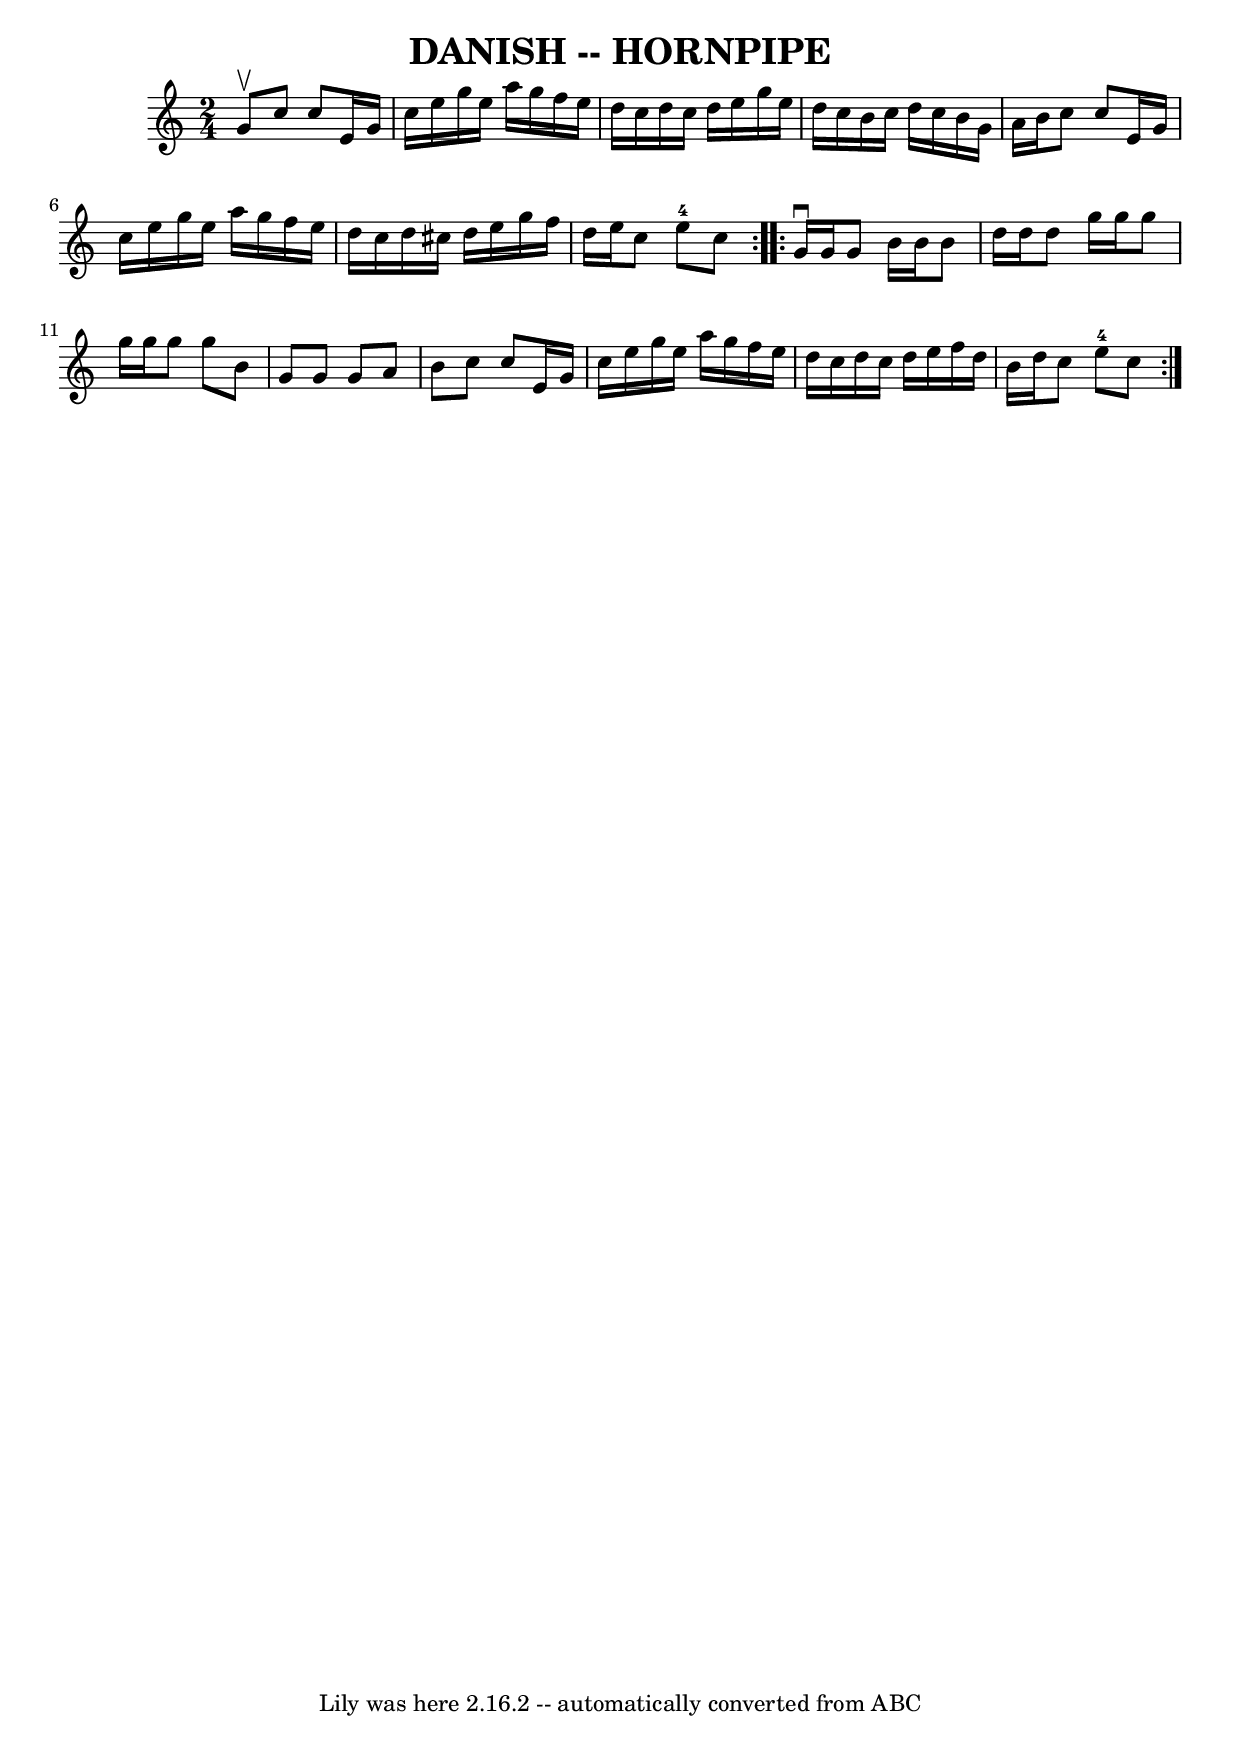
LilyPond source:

\version "2.7.40"
\include "Mammoth.ily"
\header {
	%% book = "Ryan's Mammoth Collection of Fiddle Tunes"
	crossRefNumber = "1"
	footnotes = ""
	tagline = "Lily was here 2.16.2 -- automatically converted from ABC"
	title = "DANISH -- HORNPIPE"
}
voicedefault =  {


\repeat volta 2 {
\time 2/4 
\key c \major g'8^\upbow       |
 c''8 c''8 e'16    
g'16 c''16 e''16    |
 g''16 e''16 a''16 g''16 f''16  
 e''16 d''16 c''16    |
 d''16 c''16 d''16 e''16    
g''16 e''16 d''16 c''16    |
 b'16 c''16 d''16 c''16  
 b'16 g'16 a'16 b'16    |
     |
 c''8 c''8 e'16  
 g'16 c''16 e''16    |
 g''16 e''16 a''16 g''16    
f''16 e''16 d''16 c''16    |
 d''16 cis''16 d''16    
e''16 g''16 f''16 d''16 e''16    |
 c''8 e''8-4   
c''8    }     \repeat volta 2 { g'16^\downbow g'16        |
 g'8   
 b'16 b'16 b'8 d''16 d''16    |
 d''8 g''16 g''16    
g''8 g''16 g''16    |
 g''8 g''8 b'8 g'8    |
   
g'8 g'8 a'8 b'8    |
     |
 c''8 c''8 e'16    
g'16 c''16 e''16    |
 g''16 e''16 a''16 g''16 f''16  
 e''16 d''16 c''16    |
 d''16 c''16 d''16 e''16    
f''16 d''16 b'16 d''16    |
 c''8 e''8-4 c''8    }   
}

\score{
    <<

	\context Staff="default"
	{
	    \voicedefault 
	}

    >>
	\layout {
	}
	\midi {}
}
